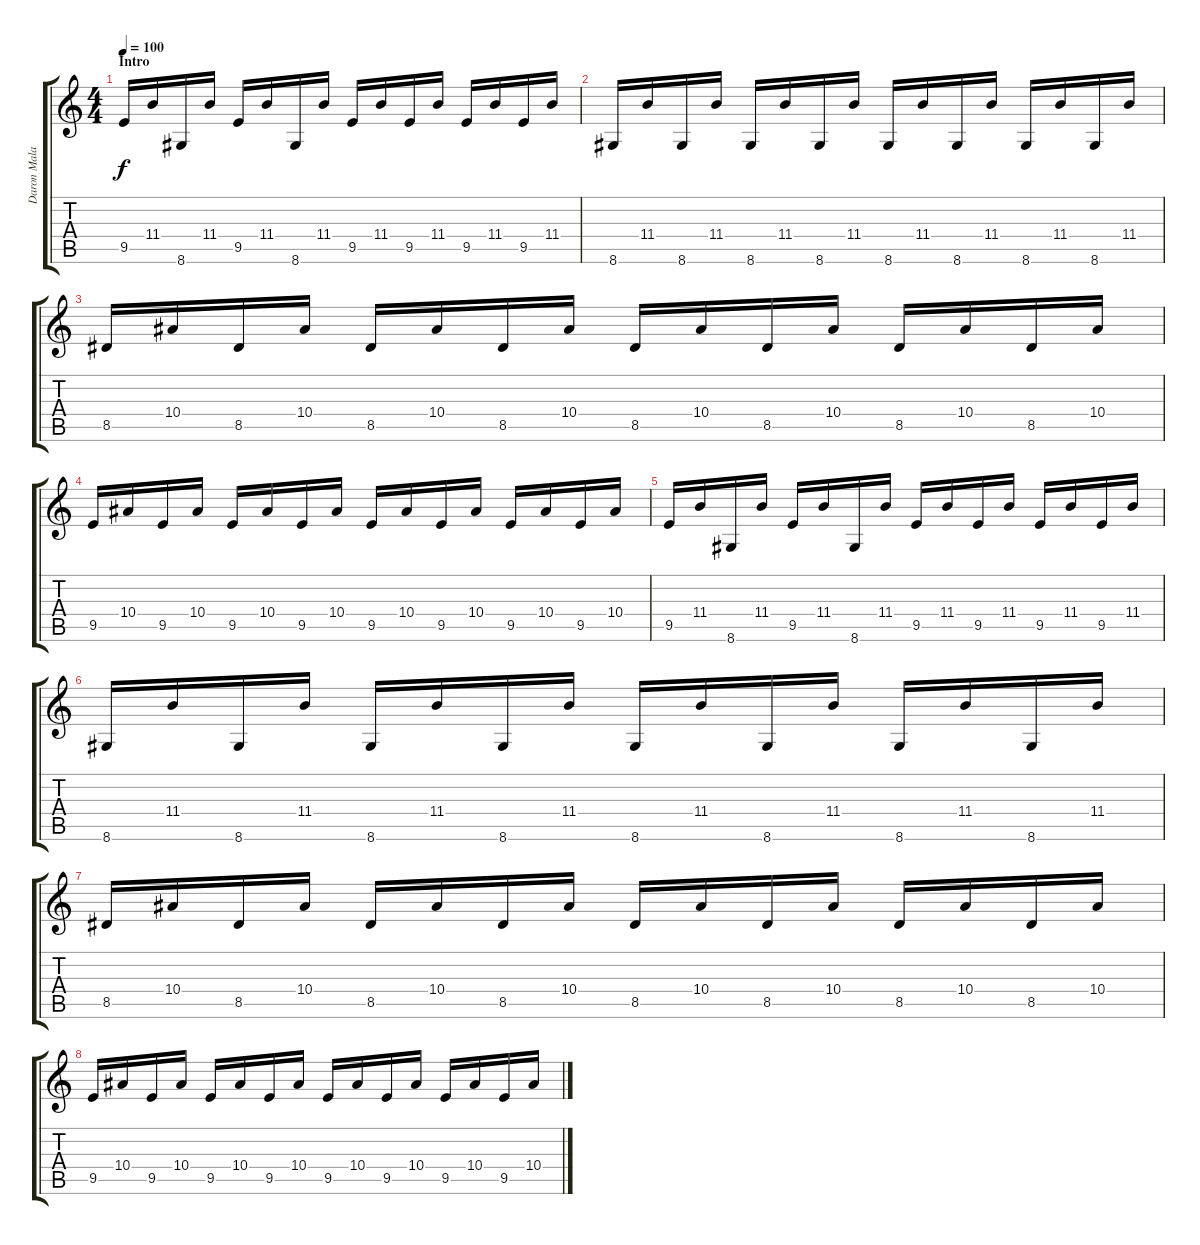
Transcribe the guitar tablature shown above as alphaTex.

\track ("Daron Malakian" "Daron Mala") {instrument distortionguitar}
\staff {score tabs}
\tuning (D4 A3 F3 C3 G2 C2) {hide}
\ts (4 4)
\section ("" "Intro")
\tempo 100
\clef g2
\ks c
9.5.16{dy f instrument distortionguitar} 11.4.16 8.6.16 11.4.16 9.5.16 11.4.16 8.6.16 11.4.16 9.5.16 11.4.16 9.5.16 11.4.16 9.5.16 11.4.16 9.5.16 11.4.16 |
8.6.16 11.4.16 8.6.16 11.4.16 8.6.16 11.4.16 8.6.16 11.4.16 8.6.16 11.4.16 8.6.16 11.4.16 8.6.16 11.4.16 8.6.16 11.4.16 |
8.5.16 10.4.16 8.5.16 10.4.16 8.5.16 10.4.16 8.5.16 10.4.16 8.5.16 10.4.16 8.5.16 10.4.16 8.5.16 10.4.16 8.5.16 10.4.16 |
9.5.16 10.4.16 9.5.16 10.4.16 9.5.16 10.4.16 9.5.16 10.4.16 9.5.16 10.4.16 9.5.16 10.4.16 9.5.16 10.4.16 9.5.16 10.4.16 |
9.5.16{volume 7} 11.4.16 8.6.16 11.4.16 9.5.16 11.4.16 8.6.16 11.4.16 9.5.16 11.4.16 9.5.16 11.4.16 9.5.16 11.4.16 9.5.16 11.4.16 |
8.6.16 11.4.16 8.6.16 11.4.16 8.6.16 11.4.16 8.6.16 11.4.16 8.6.16 11.4.16 8.6.16 11.4.16 8.6.16 11.4.16 8.6.16 11.4.16 |
8.5.16{volume 12} 10.4.16 8.5.16 10.4.16 8.5.16 10.4.16 8.5.16 10.4.16 8.5.16 10.4.16 8.5.16 10.4.16 8.5.16 10.4.16 8.5.16 10.4.16 |
9.5.16 10.4.16 9.5.16 10.4.16 9.5.16 10.4.16 9.5.16 10.4.16 9.5.16 10.4.16 9.5.16 10.4.16 9.5.16 10.4.16 9.5.16 10.4.16
